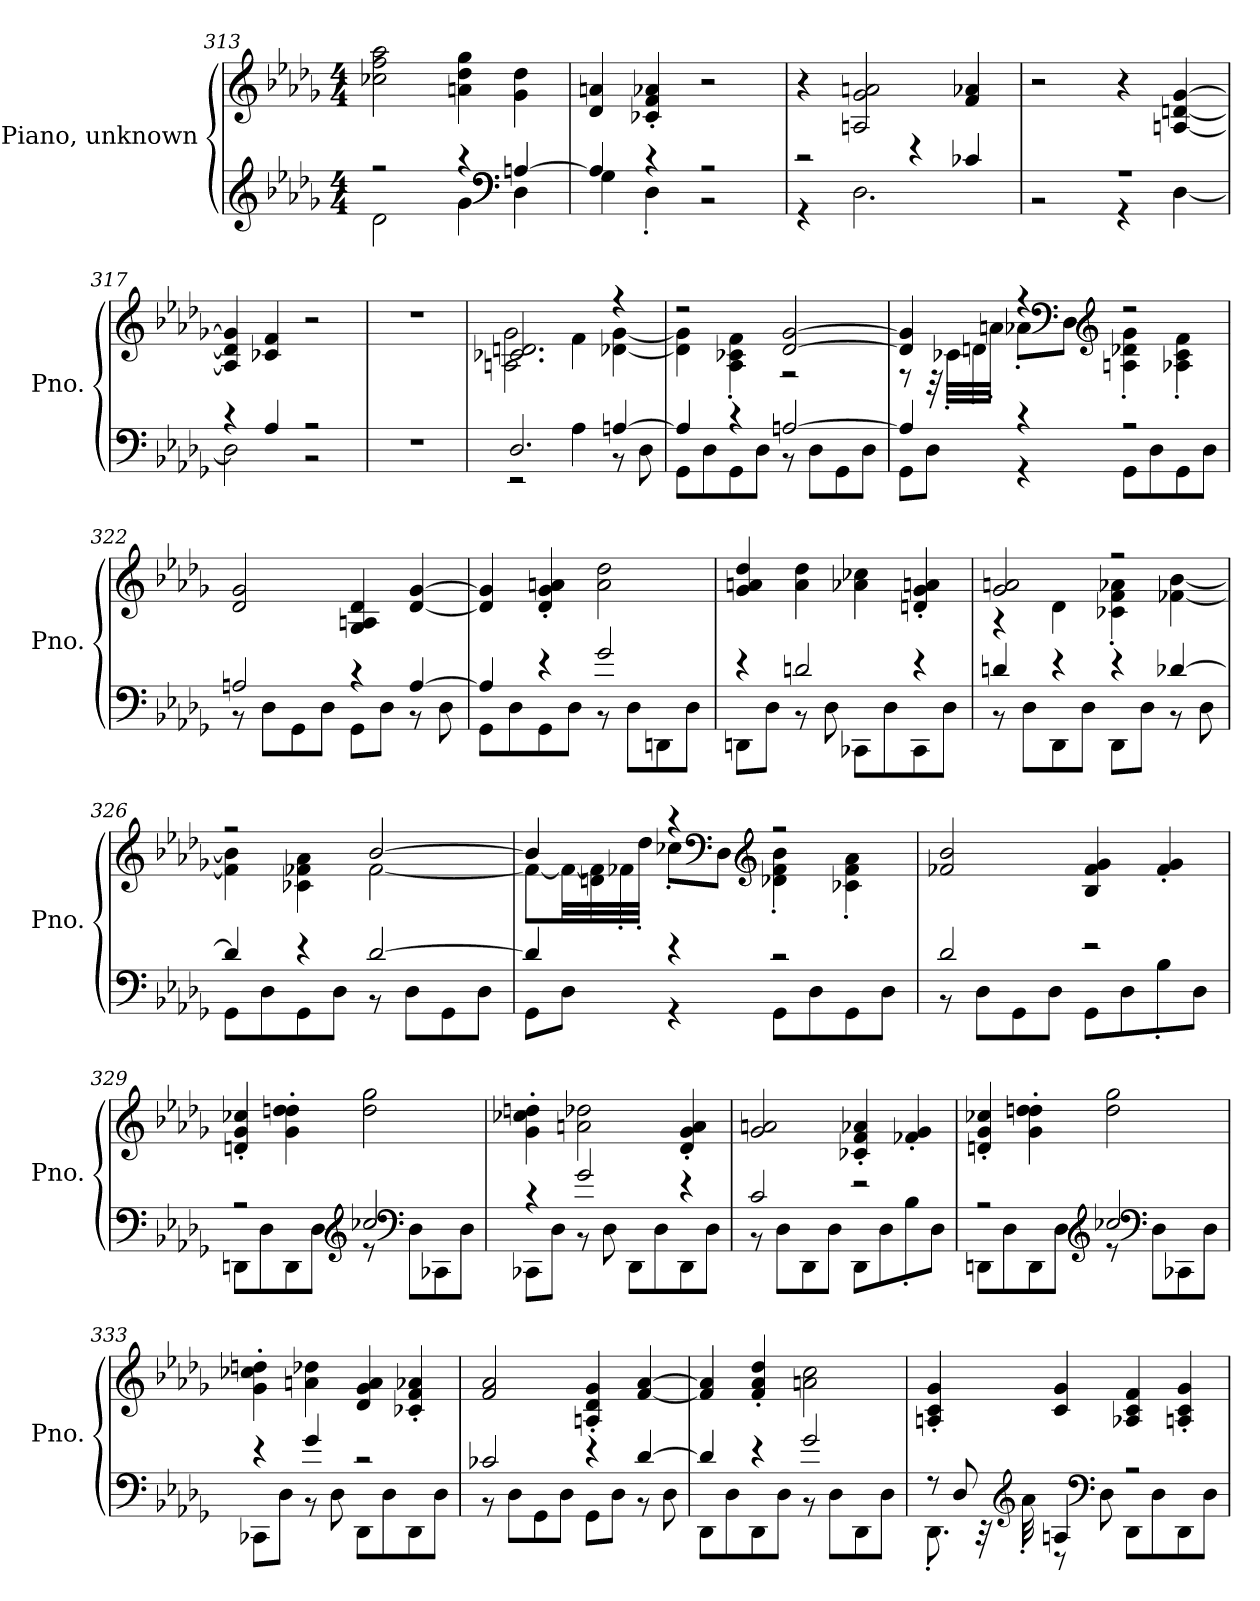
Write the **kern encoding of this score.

**kern	**kern
*part1	*part1
*staff2	*staff1
*I"Piano, unknown	*
*I'Pno.	*
*clefG2	*clefG2
*k[b-e-a-d-g-]	*k[b-e-a-d-g-]
*M4/4	*M4/4
=313	=313
*^	*
2r	2d-\	2cc-X\ 2ff\ 2aa-\
4r	4g-\	4an\ 4dd-\ 4gg-\
*clefF4	*	*
[4An/	4D-\	4g-\ 4dd-\
=314	=314	=314
4A/]	4G-\	4d-/ 4an/
4r	4D-'\	4c-X/' 4f/' 4a-X/'
2r	2r	2r
=315	=315	=315
2r	4r	4r
.	2.D-\	2An/ 2g-/ 2an/
4r	.	.
4c-X/	.	4f/ 4a-X/
=316	=316	=316
1r	2r	2r
.	4r	4r
.	[4D-\	[4An/ [4dn/ [4g-/
=317	=317	=317
4r	2D-\]	4A/] 4d/] 4g-/]
4A-/	.	4c-X/ 4f/
2r	2r	2r
*v	*v	*
=318	=318
1r	1r
!!LO:LB:g=z
=319	=319
*^	*^
2.D-/	2r	2.c-X/ 2.dn/	2An\ 2g-\
.	4A-\	.	4f\
[4An/	8r	4r	[4d-X\ [4g-\
.	8D-\	.	.
=320	=320	=320	=320
4A/]	8GG-\L	2r	4d-\] 4g-\]
.	8D-\	.	.
4r	8GG-\	.	4A-\' 4c-X\' 4f\'
.	8D-\J	.	.
[2An/	8r	[2d-/ [2g-/	2r
.	8D-\L	.	.
.	8GG-\	.	.
.	8D-\J	.	.
=321	=321	=321	=321
4A/]	8GG-\L	4d-/] 4g-/]	8r
.	8D-\J	.	32r
.	.	.	32c-X'\LLL
.	.	.	32dn'\
.	.	.	32an'\JJJ
4r	4r	4r	8a-X'\L
*	*	*clefF4	*
.	.	.	8D-\J
*	*	*clefG2	*
2r	8GG-\L	2r	4An\' 4d-X\' 4g-\'
.	8D-\	.	.
.	8GG-\	.	4A-X\' 4c-\' 4f\'
.	8D-\J	.	.
*	*	*v	*v
!!LO:LB:g=z
=322	=322	=322
2An/	8r	2d-/ 2g-/
.	8D-\L	.
.	8GG-\	.
.	8D-\J	.
4r	8GG-\L	4G-/ 4An/ 4d-/
.	8D-\J	.
[4A/	8r	[4d-/ [4g-/
.	8D-\	.
=323	=323	=323
4A/]	8GG-\L	4d-/] 4g-/]
.	8D-\	.
4r	8GG-\	4d-/' 4g-/' 4an/'
.	8D-\J	.
2g-/	8r	2a\ 2dd-\
.	8D-\L	.
.	8DDn\	.
.	8D-\J	.
=324	=324	=324
4r	8DDn\L	4g-/ 4an/ 4dd-/
.	8D-\J	.
2dn/	8r	4a\ 4dd-\
.	8D-\	.
.	8CC-X\L	4a-X\ 4cc-X\
.	8D-\	.
4r	8CC-\	4dn/' 4g-/' 4an/'
.	8D-\J	.
=325	=325	=325
*	*	*^
4dn/	8r	2g-/ 2an/	4r
.	8D-\L	.	.
4r	8DD-\	.	4d-\
.	8D-\J	.	.
4r	8DD-\L	2r	4c-X\' 4f\' 4a-X\'
.	8D-\J	.	.
[4d-X/	8r	.	[4f-X\ [4b-\
.	8D-\	.	.
!!LO:LB:g=z	!!
=326	=326	=326	=326
4d-/]	8GG-\L	2r	4f-\] 4b-\]
.	8D-\	.	.
4r	8GG-\	.	4c-X\ 4f-X\ 4a-\
.	8D-\J	.	.
[2d-/	8r	[2b-/	[2f-\
.	8D-\L	.	.
.	8GG-\	.	.
.	8D-\J	.	.
=327	=327	=327	=327
4d-/]	8GG-\L	4b-/]	8f-\L_
.	8D-\J	.	32f-\LL_
.	.	.	32dn\ 32f-\]
.	.	.	32f-X'\
.	.	.	32dd-'\JJJ
4r	4r	4r	8cc-X'\L
*	*	*clefF4	*
.	.	.	8D-\J
*	*	*clefG2	*
2r	8GG-\L	2r	4d-X\' 4f-\' 4b-\'
.	8D-\	.	.
.	8GG-\	.	4c-X\' 4f-\' 4a-\'
.	8D-\J	.	.
*	*	*v	*v
=328	=328	=328
2d-/	8r	2f-X/ 2b-/
.	8D-\L	.
.	8GG-\	.
.	8D-\J	.
2r	8GG-\L	4B-/ 4f-/ 4g-/
.	8D-\	.
.	8B-'\	4f-/' 4g-/'
.	8D-\J	.
!!LO:LB:g=z
=329	=329	=329
2r	8DDn\L	4dn/' 4g-/' 4cc-X/'
.	8D-\	.
.	8DD\	4g-\' 4dd-\' 4ddn\'
.	8D-\J	.
*clefG2	*	*
2cc-X/	8r	2dd\ 2gg-\
*clefF4	*	*
.	8D-\L	.
.	8CC-X\	.
.	8D-\J	.
=330	=330	=330
4r	8CC-X\L	4g-\' 4cc-X\' 4ddn\'
.	8D-\J	.
2g-/	8r	2an\ 2dd-X\
.	8D-\	.
.	8DD-\L	.
.	8D-\	.
4r	8DD-\	4d-/' 4g-/' 4a/'
.	8D-\J	.
=331	=331	=331
2c/	8r	2g-/ 2an/
.	8D-\L	.
.	8DD-\	.
.	8D-\J	.
2r	8DD-\L	4c-X/' 4f/' 4a-X/'
.	8D-\	.
.	8B-'\	4f-X/' 4g-/'
.	8D-\J	.
!!LO:LB:g=z
=332	=332	=332
2r	8DDn\L	4dn/' 4g-/' 4cc-X/'
.	8D-\	.
.	8DD\	4g-\' 4dd-\' 4ddn\'
.	8D-\J	.
*clefG2	*	*
2cc-X/	8r	2dd\ 2gg-\
*clefF4	*	*
.	8D-\L	.
.	8CC-X\	.
.	8D-\J	.
=333	=333	=333
4r	8CC-X\L	4g-\' 4cc-X\' 4ddn\'
.	8D-\J	.
4g-/	8r	4an\ 4dd-X\
.	8D-\	.
2r	8DD-\L	4d-/ 4g-/ 4a/
.	8D-\	.
.	8DD-\	4c-X/' 4f/' 4a-X/'
.	8D-\J	.
=334	=334	=334
2c-X/	8r	2f/ 2a-/
.	8D-\L	.
.	8GG-\	.
.	8D-\J	.
4r	8GG-\L	4An/' 4d-/' 4g-/'
.	8D-\J	.
[4d-/	8r	[4f/ [4a-/
.	8D-\	.
=335	=335	=335
4d-/]	8DD-\L	4f/] 4a-/]
.	8D-\	.
4r	8DD-\	4f/' 4a-/' 4dd-/'
.	8D-\J	.
2g-/	8r	2an\ 2cc\
.	8D-\L	.
.	8DD-\	.
.	8D-\J	.
!!LO:PB:g=z
=336	=336	=336
8r	8.DD-'\	4An/' 4c/' 4g-/'
8D-/	.	.
.	32r	.
*clefG2	*	*
.	32a-'\	.
4An/	8r	4c/ 4g-/
*clefF4	*	*
.	8D-\	.
2r	8DD-\L	4A-X/ 4c/ 4f/
.	8D-\	.
.	8DD-\	4An/' 4c/' 4g-/'
.	8D-\J	.
*v	*v	*
=	=
*-	*-
